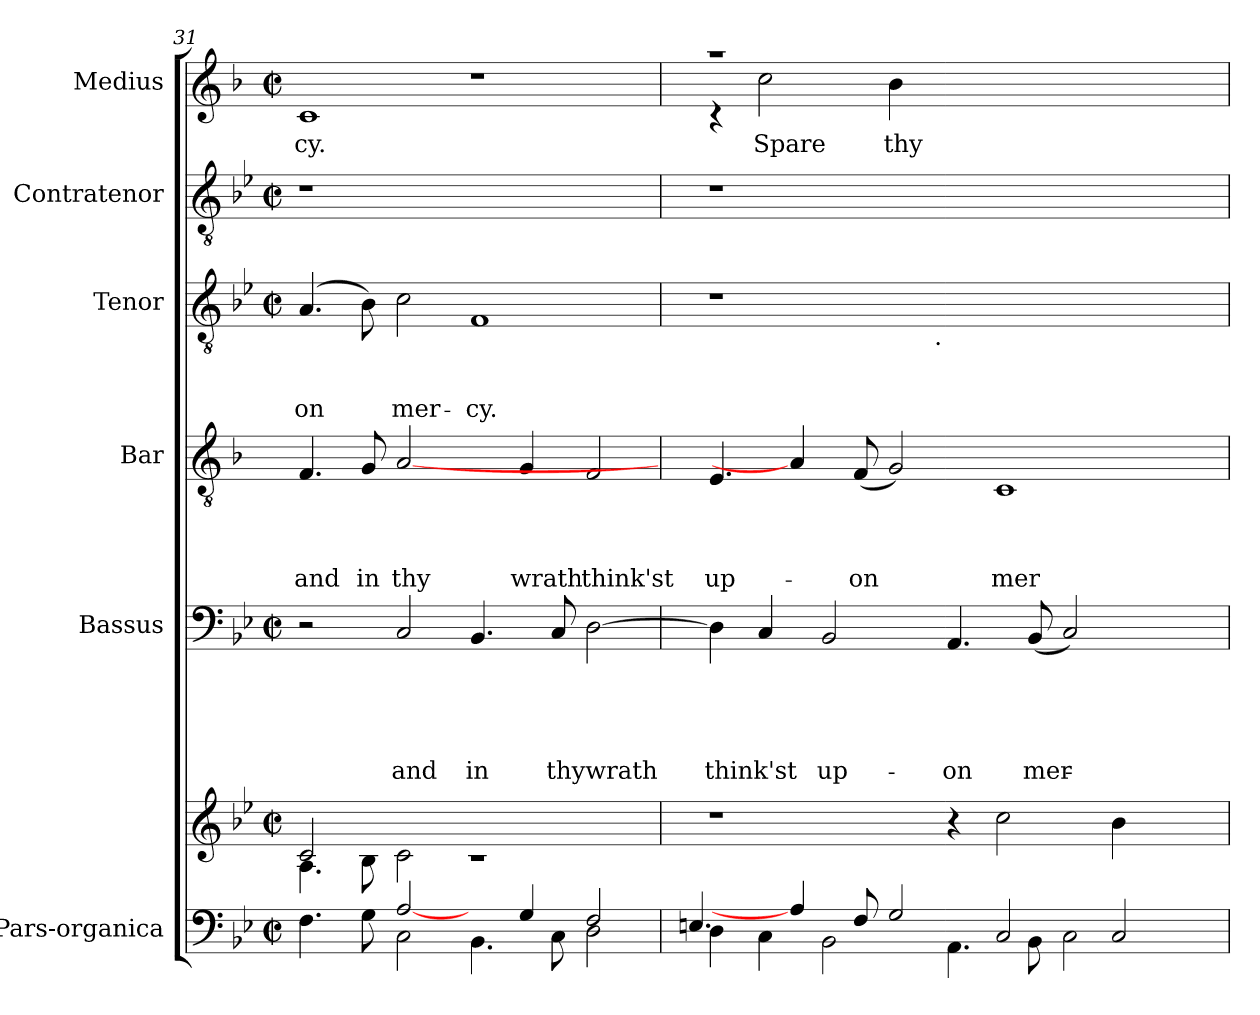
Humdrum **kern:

**kern	**kern	**kern	**text	**text	**text	**text	**text	**kern	**text	**text	**text	**text	**kern	**text	**text	**text	**kern	**kern	**text
*part6	*part6	*part5	*part5	*part5	*part5	*part5	*part5	*part4	*part4	*part4	*part4	*part4	*part3	*part3	*part3	*part3	*part2	*part1	*part1
*staff7	*staff6	*staff5	*staff5	*staff5	*staff5	*staff5	*staff5	*staff4	*staff4	*staff4	*staff4	*staff4	*staff3	*staff3	*staff3	*staff3	*staff2	*staff1	*staff1
*I"Pars-organica	*	*I"Bassus	*	*	*	*	*	*I"Bar	*	*	*	*	*I"Tenor	*	*	*	*I"Contratenor	*I"Medius	*
*	*	*I'B	*	*	*	*	*	*I'Bar	*	*	*	*	*I'T	*	*	*	*	*I'M	*
*clefF4	*clefG2	*clefF4	*	*	*	*	*	*clefGv2	*	*	*	*	*clefGv2	*	*	*	*clefGv2	*clefG2	*
*	*	*	*	*	*	*	*	*ITrd-3c-5	*	*	*	*	*ITrd-3c-5	*	*	*	*	*ITrd-3c-5	*
*k[b-e-]	*k[b-e-]	*k[b-e-]	*	*	*	*	*	*k[b-e-]	*	*	*	*	*k[b-e-a-]	*	*	*	*k[b-e-]	*k[b-e-]	*
*B-:	*B-:	*B-:	*	*	*	*	*	*B-:	*	*	*	*	*E-:	*	*	*	*B-:	*B-:	*
*M2/2	*M2/2	*M2/2	*	*	*	*	*	*	*	*	*	*	*M2/2	*	*	*	*M2/2	*M2/2	*
*met(c|)	*met(c|)	*met(c|)	*	*	*	*	*	*	*	*	*	*	*met(c|)	*	*	*	*met(c|)	*met(c|)	*
=31	=31	=31	=31	=31	=31	=31	=31	=31	=31	=31	=31	=31	=31	=31	=31	=31	=31	=31	=31
*^	*^	*	*	*	*	*	*	*	*	*	*	*	*	*	*	*	*	*	*
!	!	!	!	!	!	!	!	!	!	!	!	!	!	!LO:LY:b	!	!	!	!LO:LY:b	!	!	!LO:LY:b
4.F\	2ryy	2c/	4.A\	2r	.	.	.	.	.	4.B-/	.	.	.	and	(4.d/	.	.	-on	1r	1f	-cy.
!	!	!	!	!	!	!	!	!	!	!	!	!	!	!LO:LY:b	!	!	!	!	!	!	!
8G\	.	.	8B-\	.	.	.	.	.	.	8c/	.	.	.	in	8e-\)	.	.	.	.	.	.
!	!	!	!	!	!	!	!	!	!LO:LY:b	!	!	!	!	!LO:LY:b	!	!	!	!LO:LY:b	!	!	!
2C\	[2A/	1.ryy	2c\	2C/	.	.	.	.	and	[2d/	.	.	.	thy	2f\	.	.	mer-	.	.	.
!	!	!	!	!	!	!	!	!	!LO:LY:b	!	!	!	!	!	!	!	!	!LO:LY:b	!	!	!
4.BB-\	4ryy	.	1rc	4.BB-/	.	.	.	.	in	4ryy	.	.	.	.	1B-	.	.	-cy.	1ryy	1r	.
!	!	!	!	!	!	!	!	!	!	!	!	!	!	!LO:LY:b	!	!	!	!	!	!	!
.	4G/	.	.	.	.	.	.	.	.	4c/	.	.	.	wrath	.	.	.	.	.	.	.
!	!	!	!	!	!	!	!	!	!LO:LY:b	!	!	!	!	!	!	!	!	!	!	!	!
8C\	.	.	.	8C/	.	.	.	.	thywrath	.	.	.	.	.	.	.	.	.	.	.	.
!	!	!	!	!	!	!	!	!	!	!	!	!	!	!LO:LY:b	!	!	!	!	!	!	!
2D\	2F/	.	.	[>2D\	.	.	.	.	.	2B-/	.	.	.	think'st	.	.	.	.	.	.	.
*	*	*v	*v	*	*	*	*	*	*	*	*	*	*	*	*	*	*	*	*	*	*
=32	=32	=32	=32	=32	=32	=32	=32	=32	=32	=32	=32	=32	=32	=32	=32	=32	=32	=32	=32	=32
!	!	!	!	!	!	!	!	!LO:LY:b	!	!	!	!	!LO:LY:b	!	!	!	!	!	!	!
*	*	*	*	*	*	*	*	*	*	*	*	*	*	*^	*	*	*	*	*^	*
4D\	4.E/	1r	4D\]	.	.	.	.	think'st	4.A/	.	.	.	up-	1r	2ryy	.	.	.	1r	1raa	4rc	.
!	!	!	!	!	!	!	!	!	!	!	!	!	!	!	!	!	!	!	!	!	!	!LO:LY:b
4C\	.	.	4C/	.	.	.	.	.	.	.	.	.	.	.	.	.	.	.	.	.	2ff\	Spare
.	4A/]	.	.	.	.	.	.	.	4d/]	.	.	.	.	.	.	.	.	.	.	.	.	.
!	!	!	!	!	!	!	!	!LO:LY:b	!	!	!	!	!	!	!	!	!	!	!	!	!	!
2BB-\	.	.	2BB-/	.	.	.	.	up-	.	.	.	.	.	.	4...ryy	.	.	.	.	.	.	.
!	!	!	!	!	!	!	!	!	!	!	!	!	!LO:LY:b	!	!	!	!	!	!	!	!	!
.	8F/	.	.	.	.	.	.	.	(<8B-/	.	.	.	-on	.	.	.	.	.	.	.	.	.
!	!	!	!	!	!	!	!	!	!	!	!	!	!	!	!	!	!	!	!	!	!	!LO:LY:b
.	2G/	.	.	.	.	.	.	.	2c/)	.	.	.	.	.	.	.	.	.	.	.	4ee-\	thy
!	!	!	!	!	!	!	!	!	!	!	!	!	!	!	!LO:TX:b:t=.	!	!	!	!	!	!	!
.	.	.	.	.	.	.	.	.	.	.	.	.	.	.	1ryy	.	.	.	.	.	.	.
!	!	!	!	!	!	!	!	!LO:LY:b	!	!	!	!	!	!	!	!	!	!	!	!	!	!
4.AA\	.	4r	4.AA/	.	.	.	.	-on	.	.	.	.	.	1ryy	.	.	.	.	1ryy	1ryy	1ryy	.
!	!	!	!	!	!	!	!	!	!	!	!	!	!LO:LY:b	!	!	!	!	!	!	!	!	!
.	2C/	2cc\	.	.	.	.	.	.	1F	.	.	.	mer-	.	.	.	.	.	.	.	.	.
!	!	!	!	!	!	!	!	!LO:LY:b	!	!	!	!	!	!	!	!	!	!	!	!	!	!
8BB-\	.	.	(<8BB-/	.	.	.	.	mer-	.	.	.	.	.	.	.	.	.	.	.	.	.	.
2C\	.	.	2C/)	.	.	.	.	.	.	.	.	.	.	.	.	.	.	.	.	.	.	.
.	2C/	4b-\	.	.	.	.	.	.	.	.	.	.	.	.	.	.	.	.	.	.	.	.
.	.	.	.	.	.	.	.	.	.	.	.	.	.	.	4ryy	.	.	.	.	.	.	.
4ryy	.	4ryy	4ryy	.	.	.	.	.	.	.	.	.	.	4ryy	.	.	.	.	4ryy	4ryy	4ryy	.
.	.	.	.	.	.	.	.	.	.	.	.	.	.	.	32ryy	.	.	.	.	.	.	.
*v	*v	*	*	*	*	*	*	*	*	*	*	*	*	*v	*v	*	*	*	*	*v	*v	*
=	=	=	=	=	=	=	=	=	=	=	=	=	=	=	=	=	=	=	=
*-	*-	*-	*-	*-	*-	*-	*-	*-	*-	*-	*-	*-	*-	*-	*-	*-	*-	*-	*-
